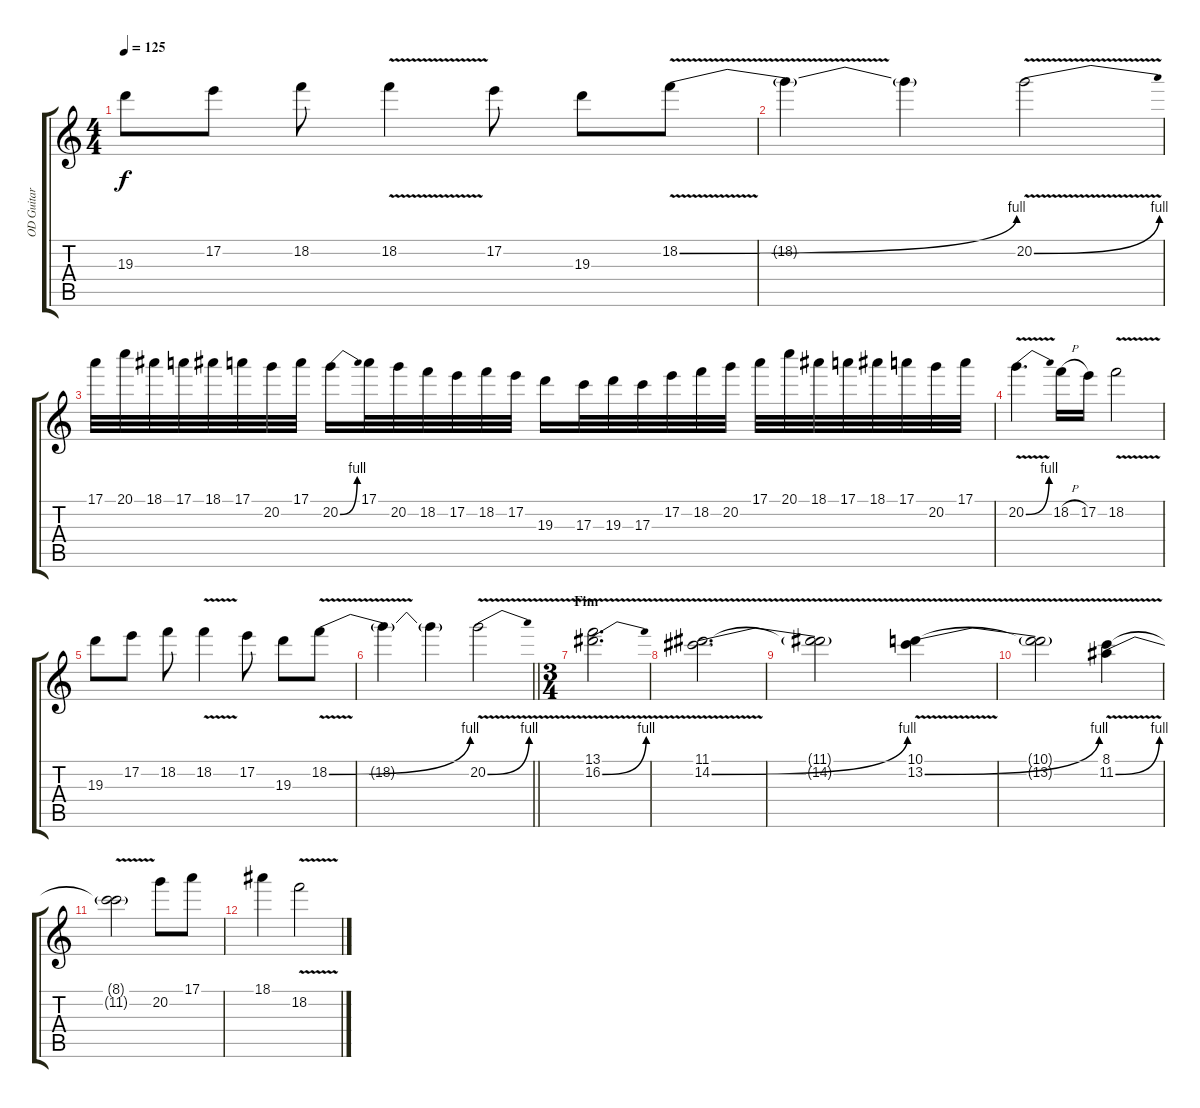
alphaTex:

\track ("OD Guitar" "OD Guitar") {instrument overdrivenguitar}
\staff {score tabs}
\tuning (E4 B3 G3 D3 A2 E2) {hide}
\ts (4 4)
\tempo 125
\clef g2
\ks c
19.3.8{dy f} 17.2.8 18.2.8 18.2{v}.4 17.2.8 19.3.8 18.2{be (bend 0 0 60 4) v}.8 |
18.2{t}.4 18.2{t}.4 20.2{be (bend 0 0 60 4) v}.2 |
17.1.32 20.1.32 18.1.32 17.1.32 18.1.32 17.1.32 20.2.32 17.1.32 20.2{be (bend 0 0 60 4)}.16 17.1.32 20.2.32 18.2.32 17.2.32 18.2.32 17.2.32 19.3.16 17.3.32 19.3.32 17.3.32 17.2.32 18.2.32 20.2.32 17.1.32 20.1.32 18.1.32 17.1.32 18.1.32 17.1.32 20.2.32 17.1.32 |
20.2{be (bend 0 0 60 4) v}.4{d} 18.2{h}.16 17.2.16 18.2{v}.2 |
19.3.8 17.2.8 18.2.8 18.2{v}.4 17.2.8 19.3.8 18.2{be (bend 0 0 60 4) v}.8 |
\barLineRight lightlight
18.2{t}.4 18.2{t}.4 20.2{be (bend 0 0 60 4) v}.2 |
\ts (3 4)
\section ("" "Fim")
(13.1 16.2{be (bend 0 0 60 4) v}).2{d} |
(11.1 14.2{be (bend 0 0 60 4) v}).2{d} |
(11.1{t} 14.2{t}).2 (10.1 13.2{be (bend 0 0 60 4) v}).4 |
(10.1{t} 13.2{t}).2 (8.1 11.2{be (bend 0 0 60 4) v}).4 |
(8.1{t} 11.2{t}).2 20.2.8 17.1.8 |
18.1.4 18.2{v}.2
